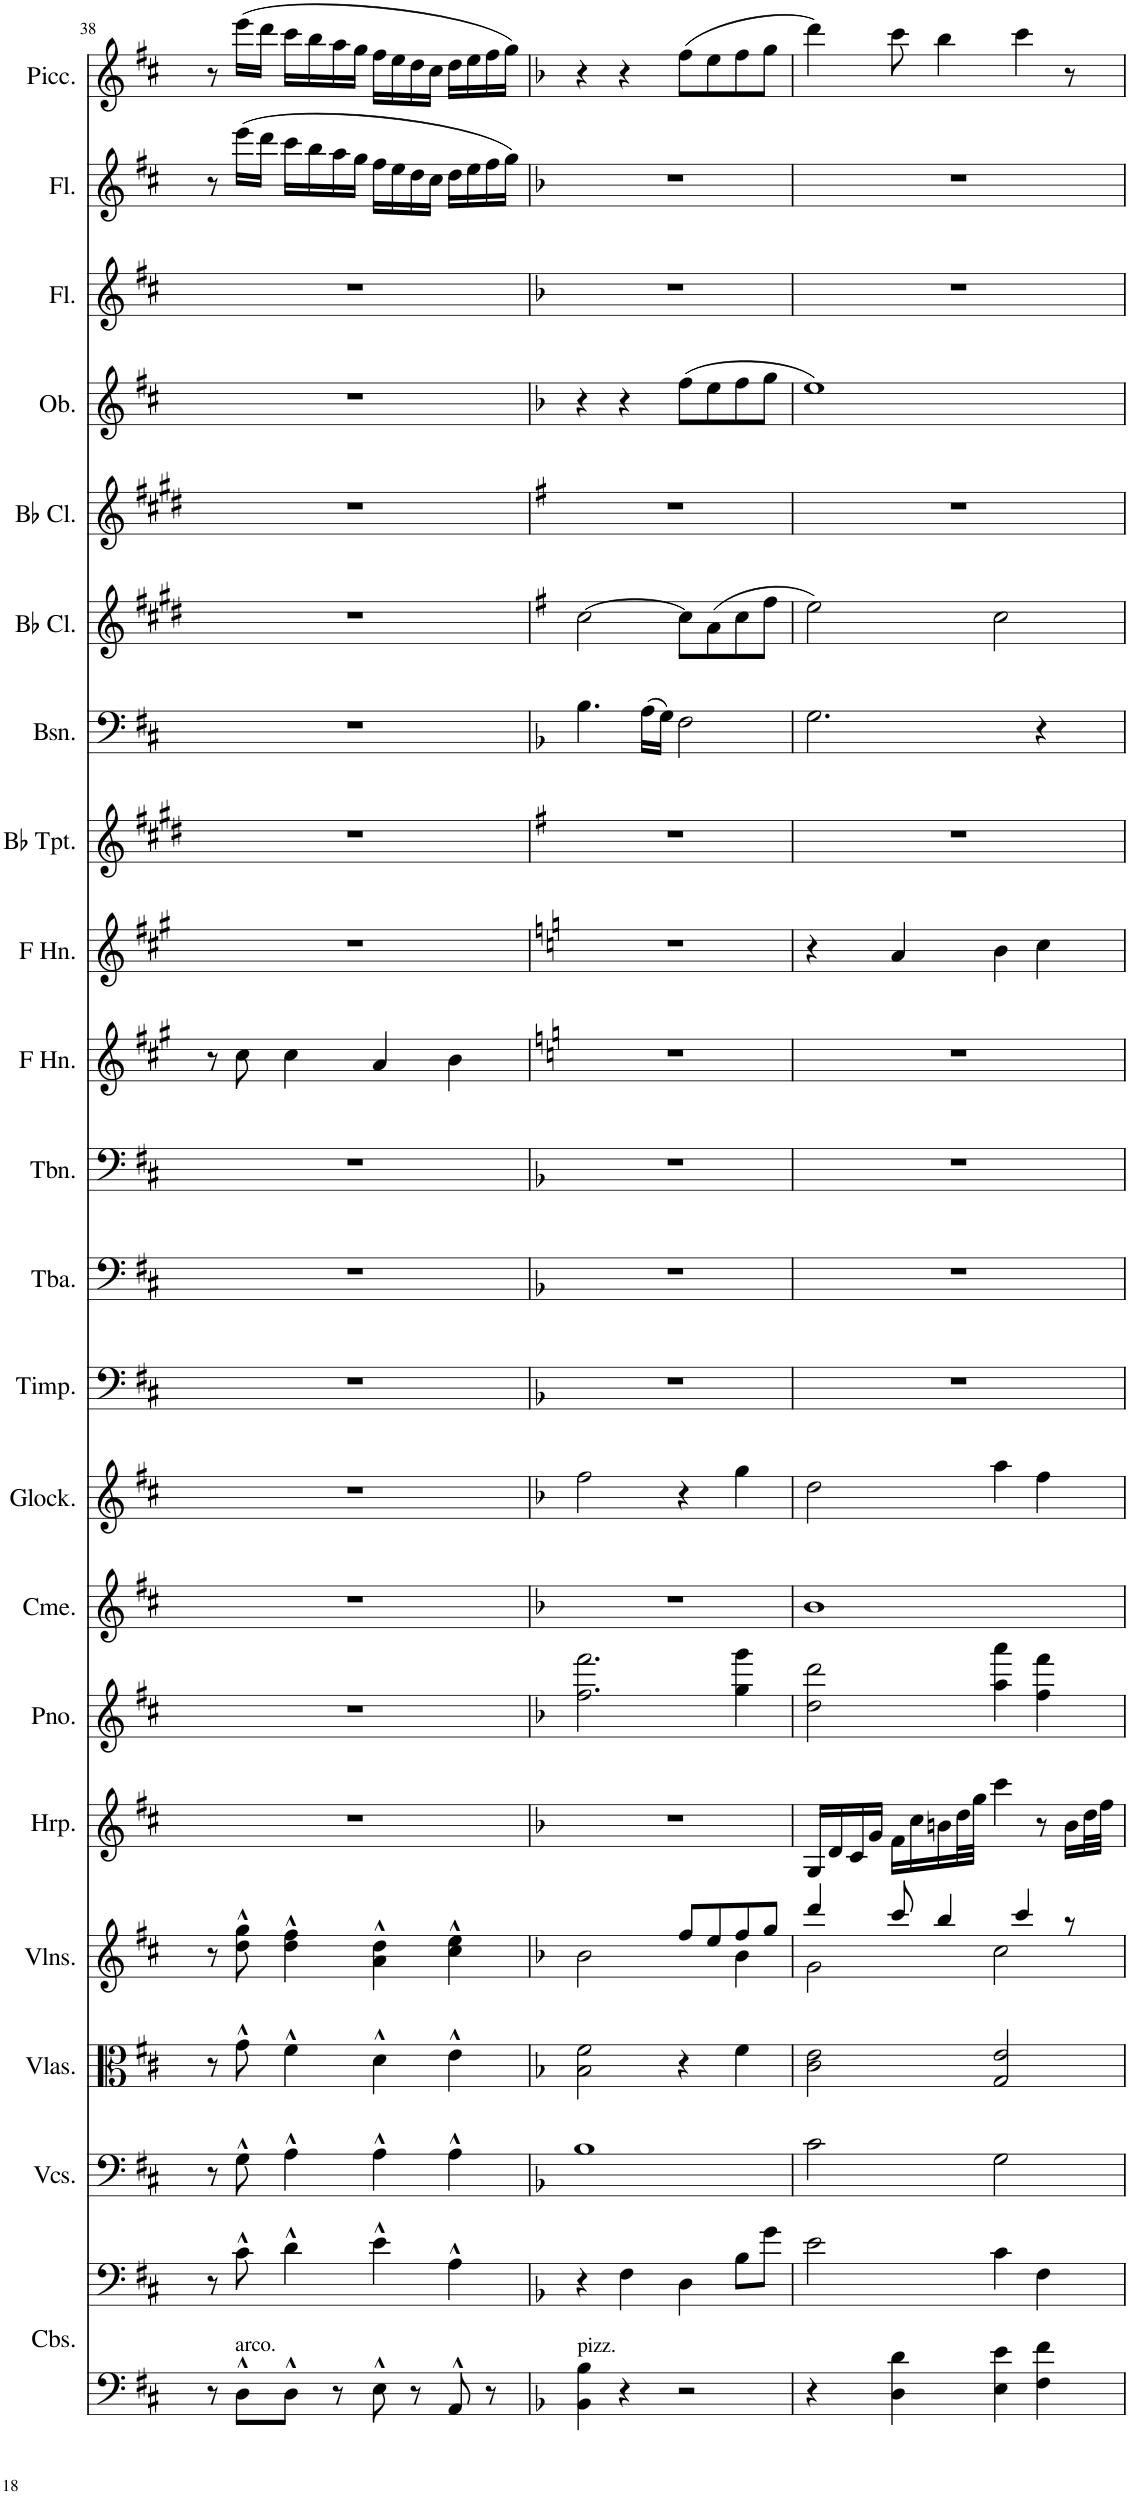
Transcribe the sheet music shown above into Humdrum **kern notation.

**kern	**kern	**kern	**kern	**kern	**kern	**kern	**kern	**kern	**kern	**kern	**kern	**kern	**kern	**kern	**kern	**kern	**kern	**kern	**kern	**kern	**kern
*part21	*part21	*part20	*part19	*part18	*part17	*part16	*part15	*part14	*part13	*part12	*part11	*part10	*part9	*part8	*part7	*part6	*part5	*part4	*part3	*part2	*part1
*staff22	*staff21	*staff20	*staff19	*staff18	*staff17	*staff16	*staff15	*staff14	*staff13	*staff12	*staff11	*staff10	*staff9	*staff8	*staff7	*staff6	*staff5	*staff4	*staff3	*staff2	*staff1
*I"Contrabasses	*	*I"Violoncellos	*I"Violas	*I"Violins	*I"Harp	*I"Piano	*I"Chimes	*I"Glockenspiel	*I"Timpani	*I"Tuba	*I"Trombone	*I"Horn in F	*I"Horn in F	*I"Bb Trumpet	*I"Bassoon	*I"Bb Clarinet	*I"Bb Clarinet	*I"Oboe	*I"Flute	*I"Flute	*I"Piccolo
*I'Cbs.	*	*I'Vcs.	*I'Vlas.	*I'Vlns.	*I'Hrp.	*I'Pno.	*I'Cme.	*I'Glock.	*I'Timp.	*I'Tba.	*I'Tbn.	*	*	*I'Bb Tpt.	*I'Bsn.	*I'Bb Cl.	*I'Bb Cl.	*I'Ob.	*I'Fl.	*I'Fl.	*I'Picc.
!!LO:PB:g=z
*clefF4	*clefF4	*clefF4	*clefC3	*clefG2	*clefG2	*clefG2	*clefG2	*clefG2	*clefF4	*clefF4	*clefF4	*clefG2	*clefG2	*clefG2	*clefF4	*clefG2	*clefG2	*clefG2	*clefG2	*clefG2	*clefG2
*Trd7c12	*Trd7c12	*	*	*	*	*	*	*Trd-14c-24	*	*	*	*Trd4c7	*Trd4c7	*Trd1c2	*	*Trd1c2	*Trd1c2	*	*	*	*Trd-7c-12
*k[f#c#]	*k[f#c#]	*k[f#c#]	*k[f#c#]	*k[f#c#]	*k[f#c#]	*k[f#c#]	*k[f#c#]	*k[f#c#]	*k[f#c#]	*k[f#c#]	*k[f#c#]	*k[f#c#g#]	*k[f#c#g#]	*k[f#c#g#d#]	*k[f#c#]	*k[f#c#g#d#]	*k[f#c#g#d#]	*k[f#c#]	*k[f#c#]	*k[f#c#]	*k[f#c#]
*M4/4	*M4/4	*M4/4	*M4/4	*M4/4	*M4/4	*M4/4	*M4/4	*M4/4	*M4/4	*M4/4	*M4/4	*M4/4	*M4/4	*M4/4	*M4/4	*M4/4	*M4/4	*M4/4	*M4/4	*M4/4	*M4/4
=38	=38	=38	=38	=38	=38	=38	=38	=38	=38	=38	=38	=38	=38	=38	=38	=38	=38	=38	=38	=38	=38
8r	8r	8r	8r	8r	1r	1r	1r	1r	1r	1r	1r	8r	1r	1r	1r	1r	1r	1r	1r	8r	8r
!LO:TX:a:t=arco.	!	!	!	!	!	!	!	!	!	!	!	!	!	!	!	!	!	!	!	!	!
8D^^\L	8c#^^\	8G^^\	8g^^\	8dd\^^ 8gg\^^	.	.	.	.	.	.	.	8cc#\	.	.	.	.	.	.	.	(16eee\LL	(16eee\LL
.	.	.	.	.	.	.	.	.	.	.	.	.	.	.	.	.	.	.	.	16ddd\JJ	16ddd\JJ
8D^^\J	4d^^\	4A^^\	4f#^^\	4dd\^^ 4ff#\^^	.	.	.	.	.	.	.	4cc#\	.	.	.	.	.	.	.	16ccc#\LL	16ccc#\LL
.	.	.	.	.	.	.	.	.	.	.	.	.	.	.	.	.	.	.	.	16bb\	16bb\
8r	.	.	.	.	.	.	.	.	.	.	.	.	.	.	.	.	.	.	.	16aa\	16aa\
.	.	.	.	.	.	.	.	.	.	.	.	.	.	.	.	.	.	.	.	16gg\JJ	16gg\JJ
8E^^\	4e^^\	4A^^\	4d^^\	4a\^^ 4dd\^^	.	.	.	.	.	.	.	4a/	.	.	.	.	.	.	.	16ff#\LL	16ff#\LL
.	.	.	.	.	.	.	.	.	.	.	.	.	.	.	.	.	.	.	.	16ee\	16ee\
8r	.	.	.	.	.	.	.	.	.	.	.	.	.	.	.	.	.	.	.	16dd\	16dd\
.	.	.	.	.	.	.	.	.	.	.	.	.	.	.	.	.	.	.	.	16cc#\JJ	16cc#\JJ
8AA^^/	4A^^\	4A^^\	4e^^\	4cc#\^^ 4ee\^^	.	.	.	.	.	.	.	4b\	.	.	.	.	.	.	.	16dd\LL	16dd\LL
.	.	.	.	.	.	.	.	.	.	.	.	.	.	.	.	.	.	.	.	16ee\	16ee\
8r	.	.	.	.	.	.	.	.	.	.	.	.	.	.	.	.	.	.	.	16ff#\	16ff#\
.	.	.	.	.	.	.	.	.	.	.	.	.	.	.	.	.	.	.	.	16gg\JJ)	16gg\JJ)
=39	=39	=39	=39	=39	=39	=39	=39	=39	=39	=39	=39	=39	=39	=39	=39	=39	=39	=39	=39	=39	=39
*k[b-]	*k[b-]	*k[b-]	*k[b-]	*k[b-]	*k[b-]	*k[b-]	*k[b-]	*k[b-]	*k[b-]	*k[b-]	*k[b-]	*k[]	*k[]	*k[f#]	*k[b-]	*k[f#]	*k[f#]	*k[b-]	*k[b-]	*k[b-]	*k[b-]
*	*	*	*	*^	*	*	*	*	*	*	*	*	*	*	*	*	*	*	*	*	*
!LO:TX:a:t=pizz.	!	!	!	!	!	!	!	!	!	!	!	!	!	!	!	!	!	!	!	!	!	!
4BB-\ 4B-\	4r	1B-	2B-\ 2f\	2b-\	2.ryy	1r	2.ff\ 2.fff\	1r	2ff\	1r	1r	1r	1r	1r	1r	4.B-\	[2cc\	1r	4r	1r	1r	4r
4r	4F\	.	.	.	.	.	.	.	.	.	.	.	.	.	.	.	.	.	4r	.	.	4r
.	.	.	.	.	.	.	.	.	.	.	.	.	.	.	.	(16A\LL	.	.	.	.	.	.
.	.	.	.	.	.	.	.	.	.	.	.	.	.	.	.	16G\JJ)	.	.	.	.	.	.
2r	4D\	.	4r	8ff/L	.	.	.	.	4r	.	.	.	.	.	.	2F\	8cc\L]	.	(8ff\L	.	.	(8ff\L
.	.	.	.	8ee/	.	.	.	.	.	.	.	.	.	.	.	.	(8a\	.	8ee\	.	.	8ee\
.	8B-\L	.	4f\	8ff/	4b-\	.	4gg\ 4ggg\	.	4gg\	.	.	.	.	.	.	.	8cc\	.	8ff\	.	.	8ff\
.	8g\J	.	.	8gg/J	.	.	.	.	.	.	.	.	.	.	.	.	8ff#\J	.	8gg\J	.	.	8gg\J
=40	=40	=40	=40	=40	=40	=40	=40	=40	=40	=40	=40	=40	=40	=40	=40	=40	=40	=40	=40	=40	=40	=40
4r	2e\	2c\	2c\ 2e\	4ddd/	2g\	16G/LL	2dd\ 2ddd\	1b-	2dd\	1r	1r	1r	1r	4r	1r	2.G\	2ee\)	1r	1ee)	1r	1r	4ddd\)
.	.	.	.	.	.	16d/	.	.	.	.	.	.	.	.	.	.	.	.	.	.	.	.
.	.	.	.	.	.	16c/	.	.	.	.	.	.	.	.	.	.	.	.	.	.	.	.
.	.	.	.	.	.	16g/JJ	.	.	.	.	.	.	.	.	.	.	.	.	.	.	.	.
4D\ 4d\	.	.	.	8ccc/	.	16f\LL	.	.	.	.	.	.	.	4a/	.	.	.	.	.	.	.	8ccc\
.	.	.	.	.	.	16cc\	.	.	.	.	.	.	.	.	.	.	.	.	.	.	.	.
.	.	.	.	4bb-/	.	16bn\	.	.	.	.	.	.	.	.	.	.	.	.	.	.	.	4bb-\
.	.	.	.	.	.	32dd\L	.	.	.	.	.	.	.	.	.	.	.	.	.	.	.	.
.	.	.	.	.	.	32gg\JJJ	.	.	.	.	.	.	.	.	.	.	.	.	.	.	.	.
4E\ 4e\	4c\	2G\	2G/ 2e/	.	2cc\	4ccc\	4aa\ 4aaa\	.	4aa\	.	.	.	.	4b\	.	.	2cc\	.	.	.	.	.
.	.	.	.	4ccc/	.	.	.	.	.	.	.	.	.	.	.	.	.	.	.	.	.	4ccc\
4F\ 4f\	4F\	.	.	.	.	8r	4ff\ 4fff\	.	4ff\	.	.	.	.	4cc\	.	4r	.	.	.	.	.	.
.	.	.	.	8r	.	16b\LL	.	.	.	.	.	.	.	.	.	.	.	.	.	.	.	8r
.	.	.	.	.	.	32dd\L	.	.	.	.	.	.	.	.	.	.	.	.	.	.	.	.
.	.	.	.	.	.	32ff\JJJ	.	.	.	.	.	.	.	.	.	.	.	.	.	.	.	.
*	*	*	*	*v	*v	*	*	*	*	*	*	*	*	*	*	*	*	*	*	*	*	*
=	=	=	=	=	=	=	=	=	=	=	=	=	=	=	=	=	=	=	=	=	=
*-	*-	*-	*-	*-	*-	*-	*-	*-	*-	*-	*-	*-	*-	*-	*-	*-	*-	*-	*-	*-	*-
